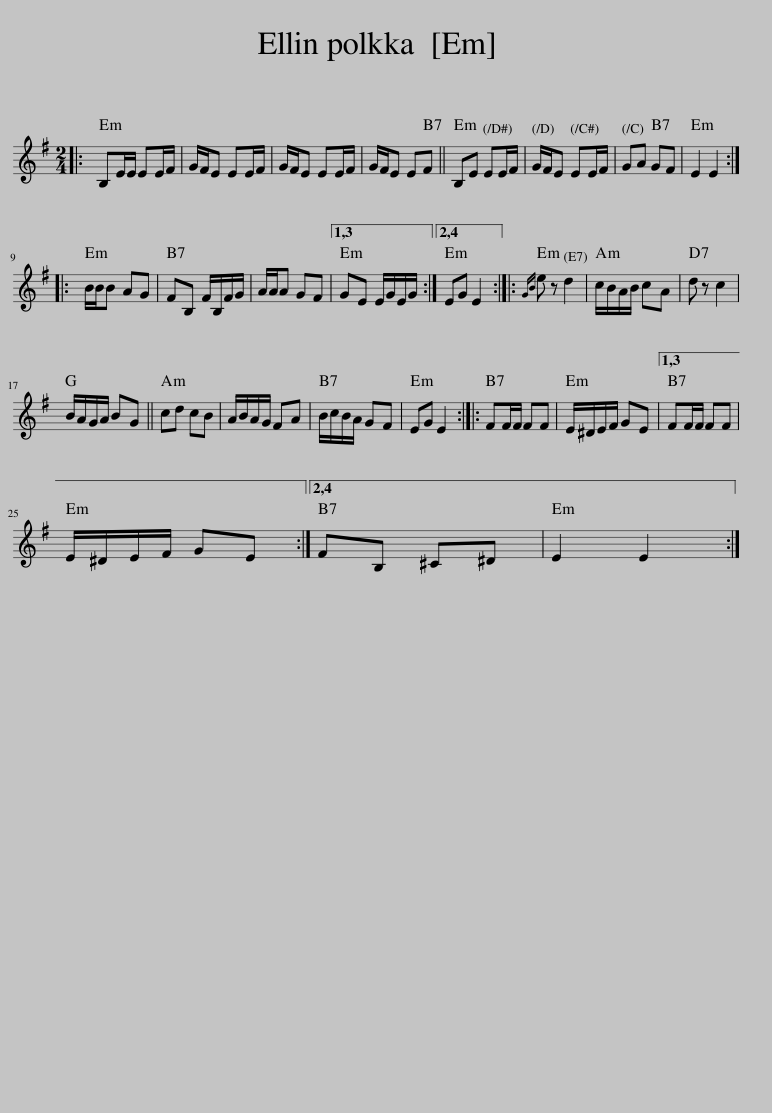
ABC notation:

X:1
L:1/8
M:2/4
I:linebreak $
K:Emin
V:1 treble
V:1
|: B,E/E/ EE/F/ | G/F/E EE/F/ | G/F/E EE/F/ | G/F/E EF || B,E EE/F/ | %5
 G/F/E EE/F/ | GA GF | E2 E2 ::$ B/B/B AG | FB, F/B,/F/G/ | %10
 A/A/A GF |1,3 GE E/G/E/G/ :|2,4 EG E2 ::{GB} e z d2 | c/B/A/B/ cA | %15
 d z c2 |$ B/A/G/A/ BG || cd cB | A/B/A/G/ FA | B/c/B/A/ GF | %20
 EG E2 :: FF/F/ FF | E/^D/E/F/ GE |1,3 FF/F/ FF |$ E/^D/E/F/ GE :|2,4 %25
 FB, ^C^D | E2 E2 :| %27
